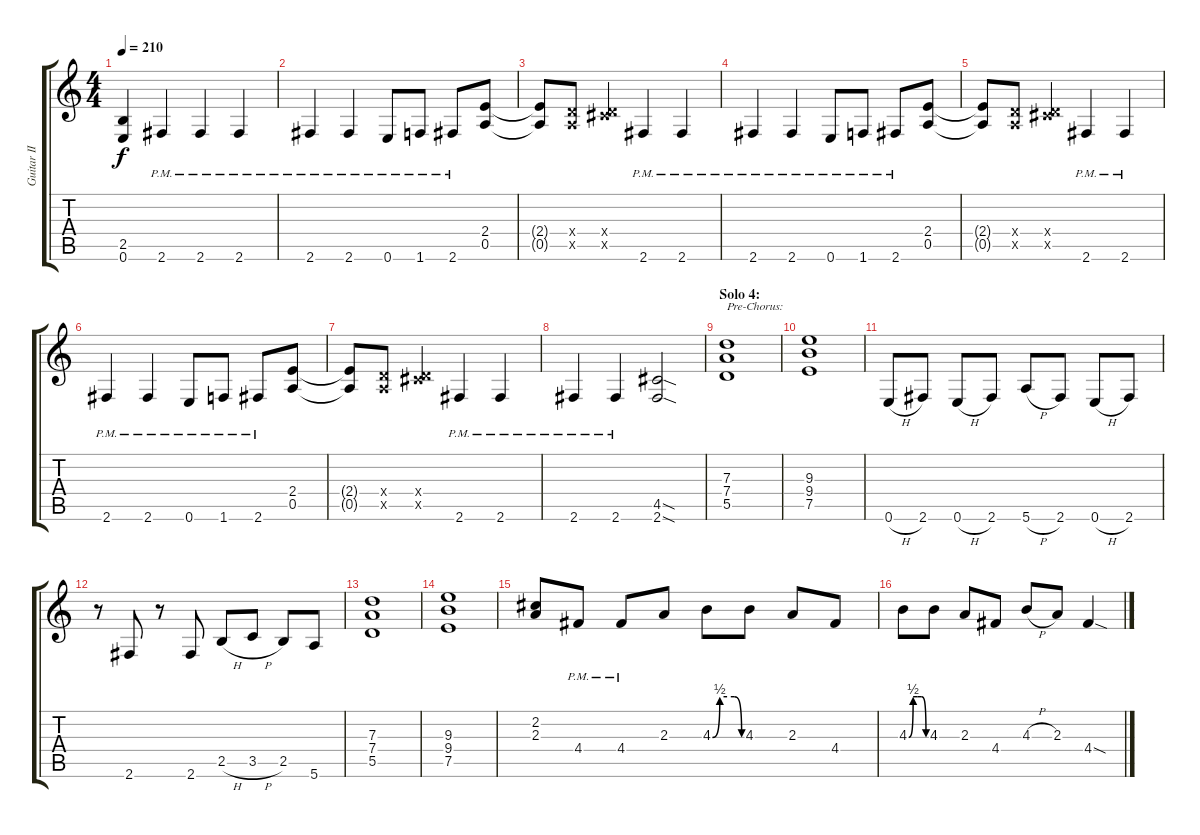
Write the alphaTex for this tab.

\track ("Guitar II" "Guitar II") {instrument distortionguitar}
\staff {score tabs}
\tuning (E4 B3 G3 D3 A2 E2) {hide}
\ts (4 4)
\tempo 210
\clef g2
\ks c
(2.5{t} 0.6{t}).4{dy f} 2.6{pm}.4 2.6{pm}.4 2.6{pm}.4 |
2.6{pm}.4 2.6{pm}.4 0.6{pm}.8 1.6{pm}.8 2.6{pm}.8 (2.4 0.5).8 |
(2.4{t} 0.5{t}).8 (0.4{x} 0.5{x}).8 (0.4{x} 4.5{x}).4 2.6{pm}.4 2.6{pm}.4 |
2.6{pm}.4 2.6{pm}.4 0.6{pm}.8 1.6{pm}.8 2.6{pm}.8 (2.4 0.5).8 |
(2.4{t} 0.5{t}).8 (0.4{x} 0.5{x}).8 (0.4{x} 4.5{x}).4 2.6{pm}.4 2.6{pm}.4 |
2.6{pm}.4 2.6{pm}.4 0.6{pm}.8 1.6{pm}.8 2.6{pm}.8 (2.4 0.5).8 |
(2.4{t} 0.5{t}).8 (0.4{x} 0.5{x}).8 (0.4{x} 4.5{x}).4 2.6{pm}.4 2.6{pm}.4 |
2.6{pm}.4 2.6{pm}.4 (4.5{sod} 2.6{sod}).2 |
\section ("" "Solo 4:")
(7.3 7.4 5.5).1{txt "Pre-Chorus:"} |
(9.3 9.4 7.5).1 |
0.6{h}.8 2.6.8 0.6{h}.8 2.6.8 5.6{h}.8 2.6.8 0.6{h}.8 2.6.8 |
r.8 2.6.8 r.8 2.6.8 2.5{h}.8 3.5{h}.8 2.5.8 5.6.8 |
(7.3 7.4 5.5).1 |
(9.3 9.4 7.5).1 |
(2.2 2.3).8 4.4{pm}.8 4.4{pm}.8 2.3.8 4.3{be (custom 0 0 15 2 30 2 45 2 60 0)}.8 4.3.8 2.3.8 4.4.8 |
4.3{be (custom 0 0 15 2 30 2 45 2 60 0)}.8 4.3.8 2.3.8 4.4.8 4.3{h}.8 2.3.8 4.4{sod}.4
